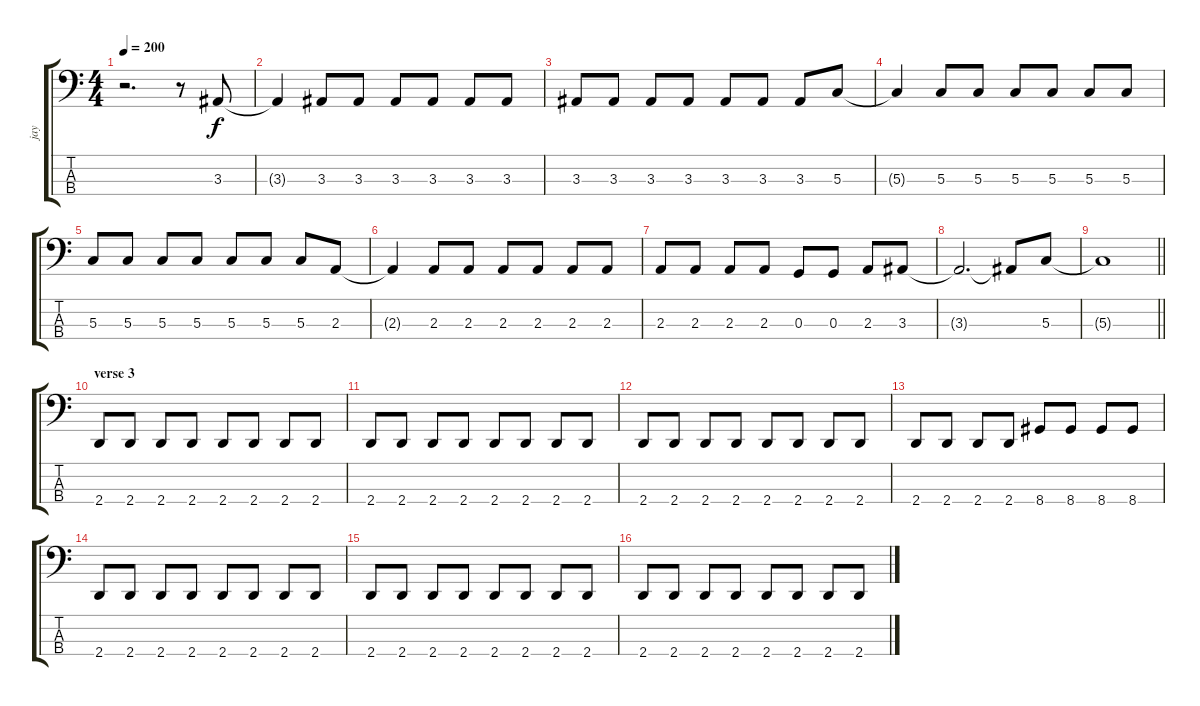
\track ("jay" "jay") {instrument electricbassfinger}
\staff {score tabs}
\tuning (F2 C2 G1 C1) {hide}
\ts (4 4)
\tempo 200
\clef f4
\ks c
r.2{d dy f} r.8 3.3.8 |
3.3{t}.4 3.3.8 3.3.8 3.3.8 3.3.8 3.3.8 3.3.8 |
3.3.8 3.3.8 3.3.8 3.3.8 3.3.8 3.3.8 3.3.8 5.3.8 |
5.3{t}.4 5.3.8 5.3.8 5.3.8 5.3.8 5.3.8 5.3.8 |
5.3.8 5.3.8 5.3.8 5.3.8 5.3.8 5.3.8 5.3.8 2.3.8 |
2.3{t}.4 2.3.8 2.3.8 2.3.8 2.3.8 2.3.8 2.3.8 |
2.3.8 2.3.8 2.3.8 2.3.8 0.3.8 0.3.8 2.3.8 3.3.8 |
3.3{t}.2{d} 3.3{t}.8 5.3.8 |
\barLineRight lightlight
5.3{t}.1 |
\section ("" "verse 3")
2.4.8 2.4.8 2.4.8 2.4.8 2.4.8 2.4.8 2.4.8 2.4.8 |
2.4.8 2.4.8 2.4.8 2.4.8 2.4.8 2.4.8 2.4.8 2.4.8 |
2.4.8 2.4.8 2.4.8 2.4.8 2.4.8 2.4.8 2.4.8 2.4.8 |
2.4.8 2.4.8 2.4.8 2.4.8 8.4.8 8.4.8 8.4.8 8.4.8 |
2.4.8 2.4.8 2.4.8 2.4.8 2.4.8 2.4.8 2.4.8 2.4.8 |
2.4.8 2.4.8 2.4.8 2.4.8 2.4.8 2.4.8 2.4.8 2.4.8 |
2.4.8 2.4.8 2.4.8 2.4.8 2.4.8 2.4.8 2.4.8 2.4.8
